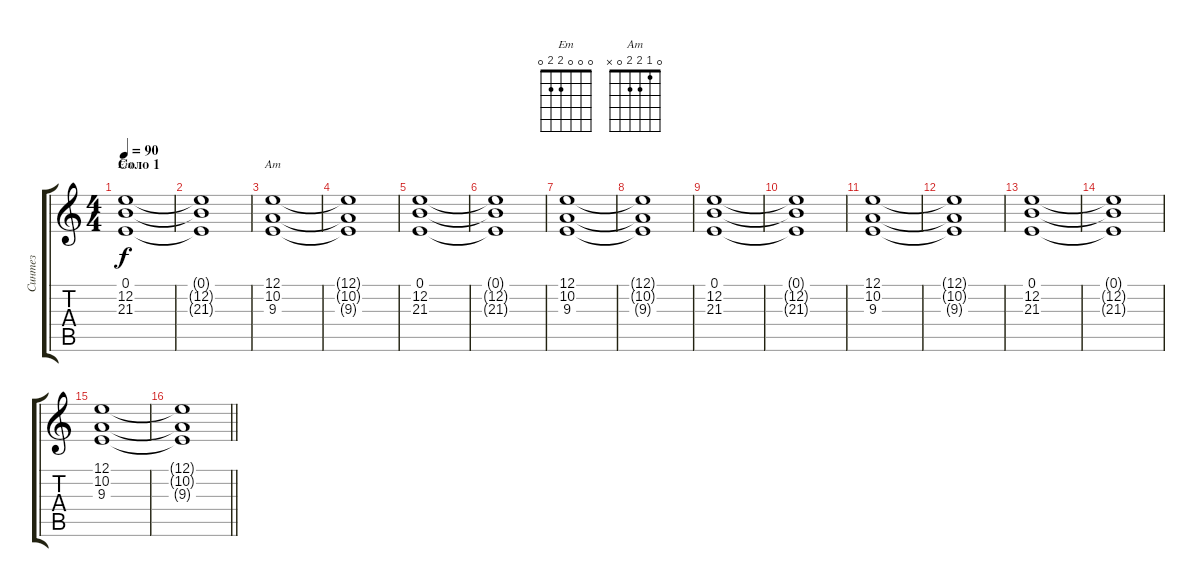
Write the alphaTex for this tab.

\track ("Синтез" "Синтез") {instrument synthstrings1}
\staff {score tabs}
\tuning (E4 B3 G3 D3 A2 E2) {hide}
\chord ("Em" 0 0 0 2 2 0)
\chord ("Am" 0 1 2 2 0 x)
\ts (4 4)
\section ("" "Соло 1")
\tempo 90
\clef g2
\ks c
(0.1 12.2 21.3).1{ch "Em" dy f} |
(0.1{t} 12.2{t} 21.3{t}).1 |
(12.1 10.2 9.3).1{ch "Am"} |
(12.1{t} 10.2{t} 9.3{t}).1 |
(0.1 12.2 21.3).1 |
(0.1{t} 12.2{t} 21.3{t}).1 |
(12.1 10.2 9.3).1 |
(12.1{t} 10.2{t} 9.3{t}).1 |
(0.1 12.2 21.3).1 |
(0.1{t} 12.2{t} 21.3{t}).1 |
(12.1 10.2 9.3).1 |
(12.1{t} 10.2{t} 9.3{t}).1 |
(0.1 12.2 21.3).1 |
(0.1{t} 12.2{t} 21.3{t}).1 |
(12.1 10.2 9.3).1 |
\barLineRight lightlight
(12.1{t} 10.2{t} 9.3{t}).1
